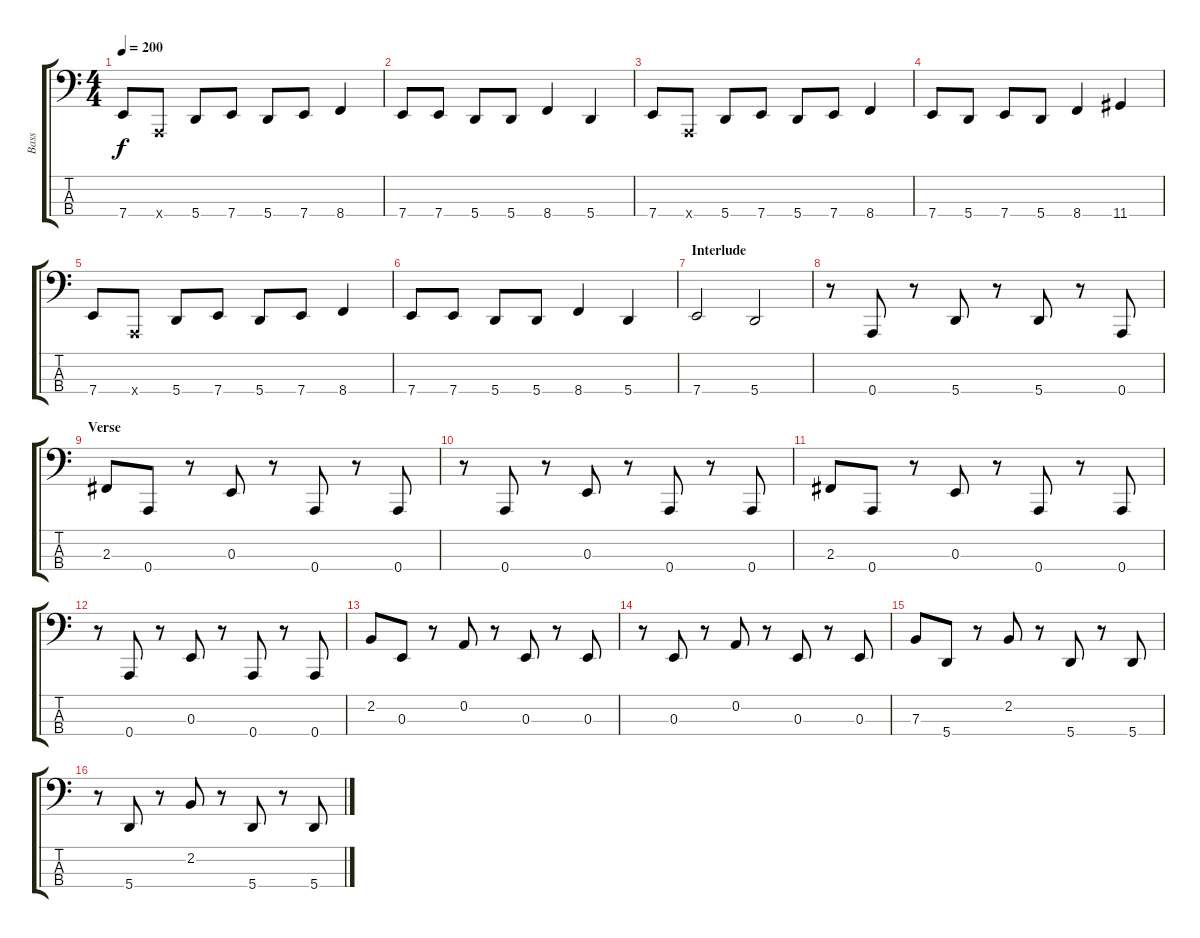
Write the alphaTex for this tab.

\track ("Bass" "Bass") {instrument electricbasspick}
\staff {score tabs}
\tuning (F2 A1 E1 A0) {hide}
\ts (4 4)
\tempo 200
\clef f4
\ks c
7.4.8{dy f} 0.4{x}.8 5.4.8 7.4.8 5.4.8 7.4.8 8.4.4 |
7.4.8 7.4.8 5.4.8 5.4.8 8.4.4 5.4.4 |
7.4.8 0.4{x}.8 5.4.8 7.4.8 5.4.8 7.4.8 8.4.4 |
7.4.8 5.4.8 7.4.8 5.4.8 8.4.4 11.4.4 |
7.4.8 0.4{x}.8 5.4.8 7.4.8 5.4.8 7.4.8 8.4.4 |
7.4.8 7.4.8 5.4.8 5.4.8 8.4.4 5.4.4 |
\section ("" "Interlude")
7.4.2 5.4.2 |
r.8 0.4.8 r.8 5.4.8 r.8 5.4.8 r.8 0.4.8 |
\section ("" "Verse")
2.3.8 0.4.8 r.8 0.3.8 r.8 0.4.8 r.8 0.4.8 |
r.8 0.4.8 r.8 0.3.8 r.8 0.4.8 r.8 0.4.8 |
2.3.8 0.4.8 r.8 0.3.8 r.8 0.4.8 r.8 0.4.8 |
r.8 0.4.8 r.8 0.3.8 r.8 0.4.8 r.8 0.4.8 |
2.2.8 0.3.8 r.8 0.2.8 r.8 0.3.8 r.8 0.3.8 |
r.8 0.3.8 r.8 0.2.8 r.8 0.3.8 r.8 0.3.8 |
7.3.8 5.4.8 r.8 2.2.8 r.8 5.4.8 r.8 5.4.8 |
r.8 5.4.8 r.8 2.2.8 r.8 5.4.8 r.8 5.4.8
